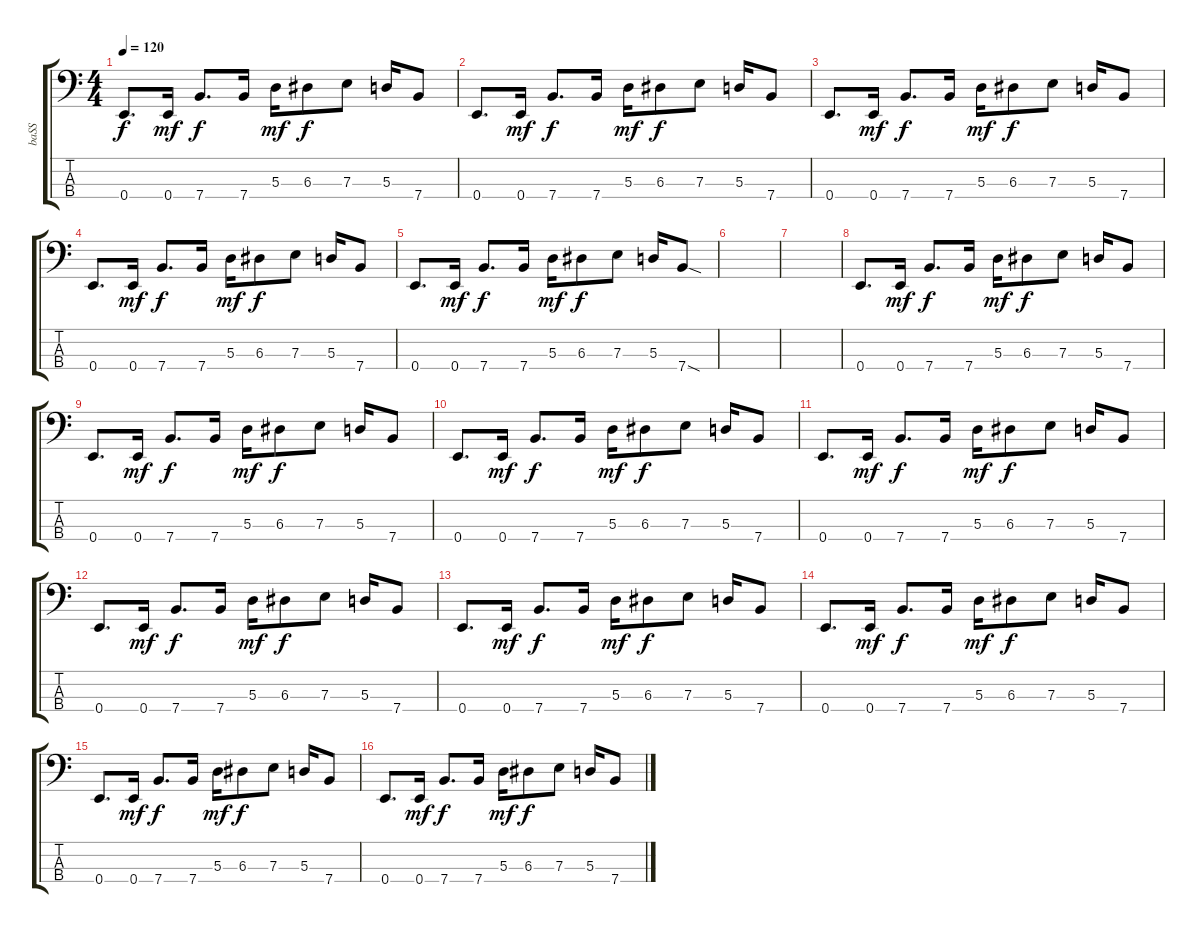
\track ("baSS" "baSS") {instrument electricbasspick}
\staff {score tabs}
\tuning (G2 D2 A1 E1) {hide}
\ts (4 4)
\tempo 120
\clef f4
\ks c
0.4.8{d dy f} 0.4.16{dy mf} 7.4.8{d dy f} 7.4.16 5.3.16{dy mf} 6.3.8{dy f} 7.3.8 5.3.16 7.4.8 |
0.4.8{d} 0.4.16{dy mf} 7.4.8{d dy f} 7.4.16 5.3.16{dy mf} 6.3.8{dy f} 7.3.8 5.3.16 7.4.8 |
0.4.8{d} 0.4.16{dy mf} 7.4.8{d dy f} 7.4.16 5.3.16{dy mf} 6.3.8{dy f} 7.3.8 5.3.16 7.4.8 |
0.4.8{d} 0.4.16{dy mf} 7.4.8{d dy f} 7.4.16 5.3.16{dy mf} 6.3.8{dy f} 7.3.8 5.3.16 7.4.8 |
0.4.8{d} 0.4.16{dy mf} 7.4.8{d dy f} 7.4.16 5.3.16{dy mf} 6.3.8{dy f} 7.3.8 5.3.16 7.4{sod}.8 |
|
|
0.4.8{d} 0.4.16{dy mf} 7.4.8{d dy f} 7.4.16 5.3.16{dy mf} 6.3.8{dy f} 7.3.8 5.3.16 7.4.8 |
0.4.8{d} 0.4.16{dy mf} 7.4.8{d dy f} 7.4.16 5.3.16{dy mf} 6.3.8{dy f} 7.3.8 5.3.16 7.4.8 |
0.4.8{d} 0.4.16{dy mf} 7.4.8{d dy f} 7.4.16 5.3.16{dy mf} 6.3.8{dy f} 7.3.8 5.3.16 7.4.8 |
0.4.8{d} 0.4.16{dy mf} 7.4.8{d dy f} 7.4.16 5.3.16{dy mf} 6.3.8{dy f} 7.3.8 5.3.16 7.4.8 |
0.4.8{d} 0.4.16{dy mf} 7.4.8{d dy f} 7.4.16 5.3.16{dy mf} 6.3.8{dy f} 7.3.8 5.3.16 7.4.8 |
0.4.8{d} 0.4.16{dy mf} 7.4.8{d dy f} 7.4.16 5.3.16{dy mf} 6.3.8{dy f} 7.3.8 5.3.16 7.4.8 |
0.4.8{d} 0.4.16{dy mf} 7.4.8{d dy f} 7.4.16 5.3.16{dy mf} 6.3.8{dy f} 7.3.8 5.3.16 7.4.8 |
0.4.8{d} 0.4.16{dy mf} 7.4.8{d dy f} 7.4.16 5.3.16{dy mf} 6.3.8{dy f} 7.3.8 5.3.16 7.4.8 |
0.4.8{d} 0.4.16{dy mf} 7.4.8{d dy f} 7.4.16 5.3.16{dy mf} 6.3.8{dy f} 7.3.8 5.3.16 7.4.8
